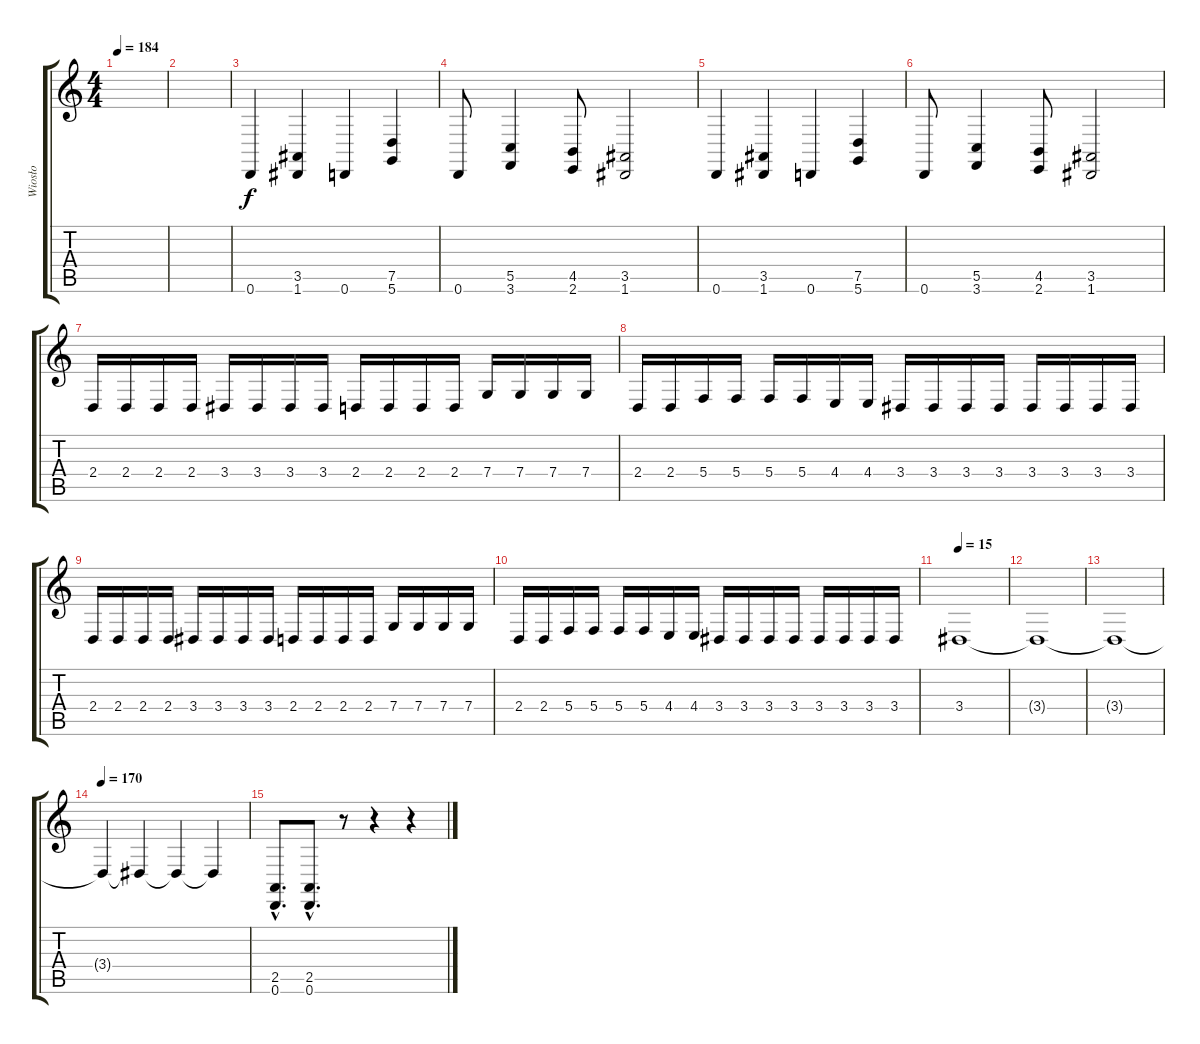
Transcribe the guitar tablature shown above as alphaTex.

\track ("Wiosło" "Wiosło") {instrument cello}
\staff {score tabs}
\tuning (D4 A3 F3 C3 G2 D2) {hide}
\ts (4 4)
\tempo 184
\clef g2
\ks c
|
|
0.6.4 (3.5 1.6).4 0.6.4 (7.5 5.6).4 |
0.6.8 (5.5 3.6).4 (4.5 2.6).8 (3.5 1.6).2 |
0.6.4 (3.5 1.6).4 0.6.4 (7.5 5.6).4 |
0.6.8 (5.5 3.6).4 (4.5 2.6).8 (3.5 1.6).2 |
2.4.16 2.4.16 2.4.16 2.4.16 3.4.16 3.4.16 3.4.16 3.4.16 2.4.16 2.4.16 2.4.16 2.4.16 7.4.16 7.4.16 7.4.16 7.4.16 |
2.4.16 2.4.16 5.4.16 5.4.16 5.4.16 5.4.16 4.4.16 4.4.16 3.4.16 3.4.16 3.4.16 3.4.16 3.4.16 3.4.16 3.4.16 3.4.16 |
2.4.16 2.4.16 2.4.16 2.4.16 3.4.16 3.4.16 3.4.16 3.4.16 2.4.16 2.4.16 2.4.16 2.4.16 7.4.16 7.4.16 7.4.16 7.4.16 |
2.4.16 2.4.16 5.4.16 5.4.16 5.4.16 5.4.16 4.4.16 4.4.16 3.4.16 3.4.16 3.4.16 3.4.16 3.4.16 3.4.16 3.4.16 3.4.16 |
\tempo 15
3.4.1 |
3.4{t}.1 |
3.4{t}.1 |
\tempo 170
3.4{t}.4 3.4{t}.4 3.4{t}.4 3.4{t}.4 |
(2.5{hac} 0.6{hac}).8{d} (2.5{hac} 0.6{hac}).8{d} r.8 r.4 r.4
